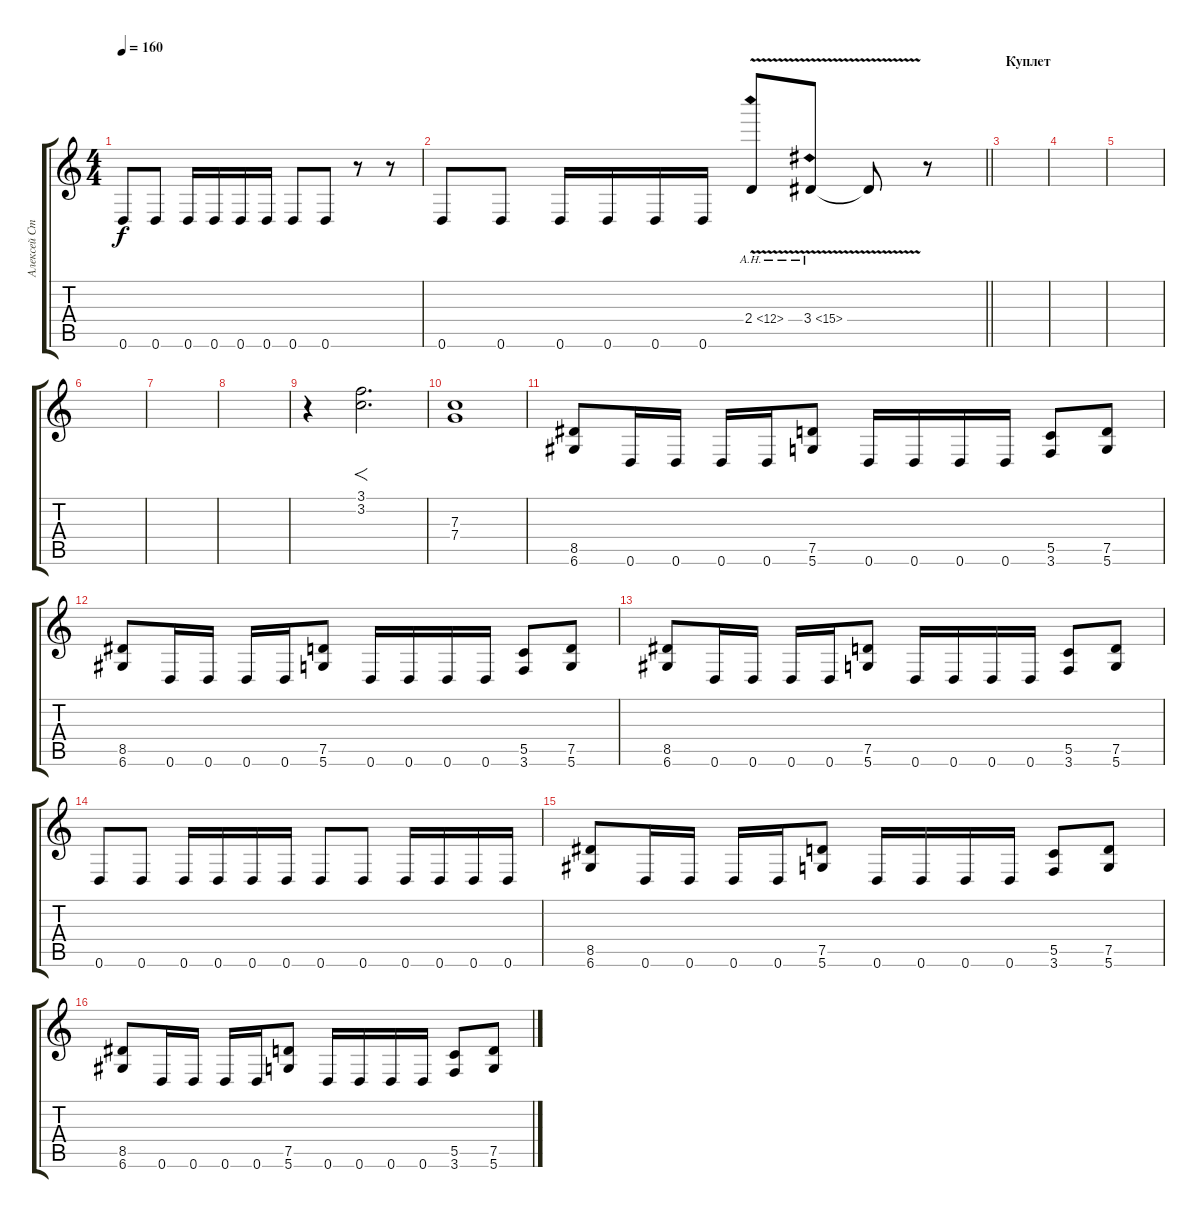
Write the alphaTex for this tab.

\track ("Алексей Страйк" "Алексей Ст") {instrument distortionguitar}
\staff {score tabs}
\tuning (D4 A3 F3 C3 G2 D2) {hide}
\ts (4 4)
\tempo 160
\clef g2
\ks c
0.6.8{dy f} 0.6.8 0.6.16 0.6.16 0.6.16 0.6.16 0.6.8 0.6.8 r.8 r.8 |
\barLineRight lightlight
0.6.8 0.6.8 0.6.16 0.6.16 0.6.16 0.6.16 2.4{ah 10 v}.8 3.4{ah 12 v}.8 3.4{t}.8 r.8 |
\section ("" "Куплет")
|
|
|
|
|
|
r.4 (3.1 3.2).2{f d} |
(7.3 7.4).1 |
(8.5 6.6).8 0.6.16 0.6.16 0.6.16 0.6.16 (7.5 5.6).8 0.6.16 0.6.16 0.6.16 0.6.16 (5.5 3.6).8 (7.5 5.6).8 |
(8.5 6.6).8 0.6.16 0.6.16 0.6.16 0.6.16 (7.5 5.6).8 0.6.16 0.6.16 0.6.16 0.6.16 (5.5 3.6).8 (7.5 5.6).8 |
(8.5 6.6).8 0.6.16 0.6.16 0.6.16 0.6.16 (7.5 5.6).8 0.6.16 0.6.16 0.6.16 0.6.16 (5.5 3.6).8 (7.5 5.6).8 |
0.6.8 0.6.8 0.6.16 0.6.16 0.6.16 0.6.16 0.6.8 0.6.8 0.6.16 0.6.16 0.6.16 0.6.16 |
(8.5 6.6).8 0.6.16 0.6.16 0.6.16 0.6.16 (7.5 5.6).8 0.6.16 0.6.16 0.6.16 0.6.16 (5.5 3.6).8 (7.5 5.6).8 |
(8.5 6.6).8 0.6.16 0.6.16 0.6.16 0.6.16 (7.5 5.6).8 0.6.16 0.6.16 0.6.16 0.6.16 (5.5 3.6).8 (7.5 5.6).8
